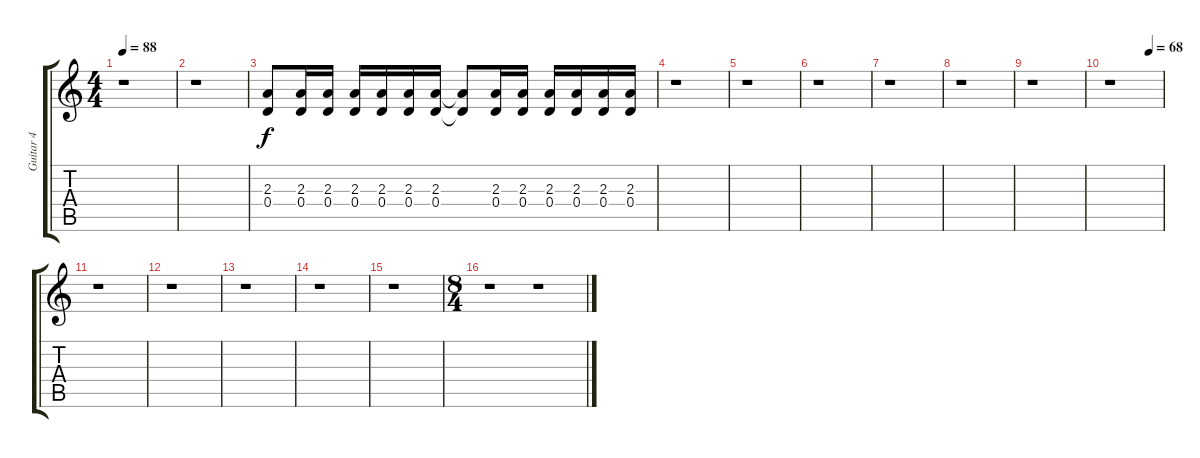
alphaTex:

\track ("Guitar 4" "Guitar 4") {instrument overdrivenguitar}
\staff {score tabs}
\tuning (E4 B3 G3 D3 A2 D2) {hide}
\ts (4 4)
\tempo 88
\clef g2
\ks c
r.1{dy f} |
r.1 |
(2.3 0.4).8 (2.3 0.4).16 (2.3 0.4).16 (2.3 0.4).16 (2.3 0.4).16 (2.3 0.4).16 (2.3 0.4).16 (2.3{t} 0.4{t}).8 (2.3 0.4).16 (2.3 0.4).16 (2.3 0.4).16 (2.3 0.4).16 (2.3 0.4).16 (2.3 0.4).16 |
r.1 |
r.1 |
r.1 |
r.1 |
r.1 |
r.1 |
\tempo (68 0.75)
r.1 |
r.1 |
r.1 |
r.1 |
r.1 |
r.1 |
\ts (8 4)
r.1 r.1
